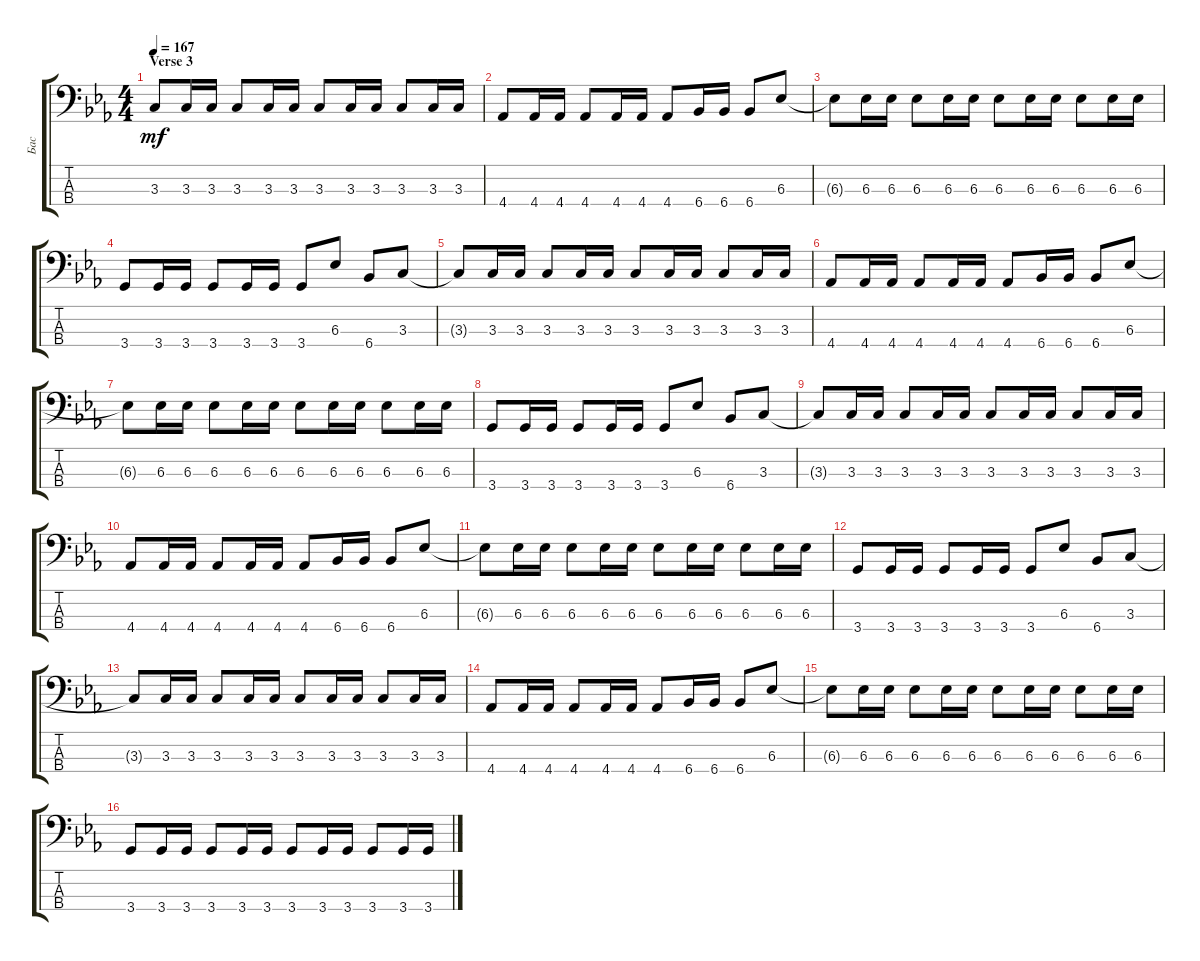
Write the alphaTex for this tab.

\track ("Бас" "Бас") {instrument electricbassfinger}
\staff {score tabs}
\tuning (G2 D2 A1 E1) {hide}
\ts (4 4)
\section ("" "Verse 3")
\tempo 167
\clef f4
\ks cminor
3.3{t}.8{dy mf} 3.3.16 3.3.16 3.3.8 3.3.16 3.3.16 3.3.8 3.3.16 3.3.16 3.3.8 3.3.16 3.3.16 |
4.4.8 4.4.16 4.4.16 4.4.8 4.4.16 4.4.16 4.4.8 6.4.16 6.4.16 6.4.8 6.3.8 |
6.3{t}.8 6.3.16 6.3.16 6.3.8 6.3.16 6.3.16 6.3.8 6.3.16 6.3.16 6.3.8 6.3.16 6.3.16 |
3.4.8 3.4.16 3.4.16 3.4.8 3.4.16 3.4.16 3.4.8 6.3.8 6.4.8 3.3.8 |
3.3{t}.8 3.3.16 3.3.16 3.3.8 3.3.16 3.3.16 3.3.8 3.3.16 3.3.16 3.3.8 3.3.16 3.3.16 |
4.4.8 4.4.16 4.4.16 4.4.8 4.4.16 4.4.16 4.4.8 6.4.16 6.4.16 6.4.8 6.3.8 |
6.3{t}.8 6.3.16 6.3.16 6.3.8 6.3.16 6.3.16 6.3.8 6.3.16 6.3.16 6.3.8 6.3.16 6.3.16 |
3.4.8 3.4.16 3.4.16 3.4.8 3.4.16 3.4.16 3.4.8 6.3.8 6.4.8 3.3.8 |
3.3{t}.8 3.3.16 3.3.16 3.3.8 3.3.16 3.3.16 3.3.8 3.3.16 3.3.16 3.3.8 3.3.16 3.3.16 |
4.4.8 4.4.16 4.4.16 4.4.8 4.4.16 4.4.16 4.4.8 6.4.16 6.4.16 6.4.8 6.3.8 |
6.3{t}.8 6.3.16 6.3.16 6.3.8 6.3.16 6.3.16 6.3.8 6.3.16 6.3.16 6.3.8 6.3.16 6.3.16 |
3.4.8 3.4.16 3.4.16 3.4.8 3.4.16 3.4.16 3.4.8 6.3.8 6.4.8 3.3.8 |
3.3{t}.8 3.3.16 3.3.16 3.3.8 3.3.16 3.3.16 3.3.8 3.3.16 3.3.16 3.3.8 3.3.16 3.3.16 |
4.4.8 4.4.16 4.4.16 4.4.8 4.4.16 4.4.16 4.4.8 6.4.16 6.4.16 6.4.8 6.3.8 |
6.3{t}.8 6.3.16 6.3.16 6.3.8 6.3.16 6.3.16 6.3.8 6.3.16 6.3.16 6.3.8 6.3.16 6.3.16 |
3.4.8 3.4.16 3.4.16 3.4.8 3.4.16 3.4.16 3.4.8 3.4.16 3.4.16 3.4.8 3.4.16 3.4.16
